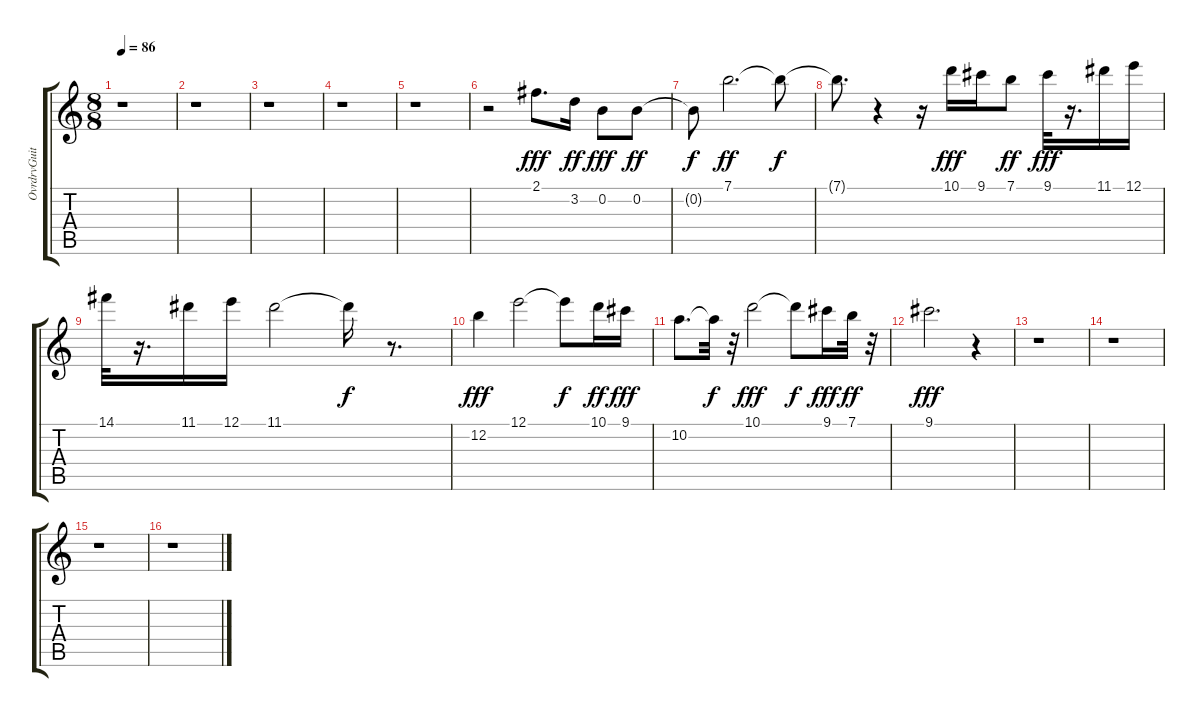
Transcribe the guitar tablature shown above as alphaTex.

\track ("OvrdrvGuitar" "OvrdrvGuit") {instrument overdrivenguitar}
\staff {score tabs}
\tuning (E4 B3 G3 D3 A2 E2) {hide}
\ts (8 8)
\tempo 86
\clef g2
\ks c
r.1{dy ff} |
r.1 |
r.1 |
r.1 |
r.1 |
r.2 2.1.8{d dy fff} 3.2.16{dy ff} 0.2.8{dy fff} 0.2.8{dy ff} |
0.2{t}.8{dy f} 7.1.2{d dy ff} 7.1{t}.8{dy f} |
7.1{t}.8{d} r.4 r.16 10.1.16{dy fff} 9.1.16 7.1.8{dy ff} 9.1.32{dy fff} r.16{d} 11.1.16 12.1.16 |
14.1.32 r.16{d} 11.1.16 12.1.16 11.1.2 11.1{t}.16{dy f} r.8{d} |
12.2.4{dy fff} 12.1.2 12.1{t}.8{dy f} 10.1.16{dy ff} 9.1.16{dy fff} |
10.2.8{d} 10.2{t}.32{dy f} r.32 10.1.2{dy fff} 10.1{t}.8{dy f} 9.1.16{dy fff} 7.1.32{dy ff} r.32 |
9.1.2{d dy fff} r.4 |
r.1 |
r.1 |
r.1 |
r.1
